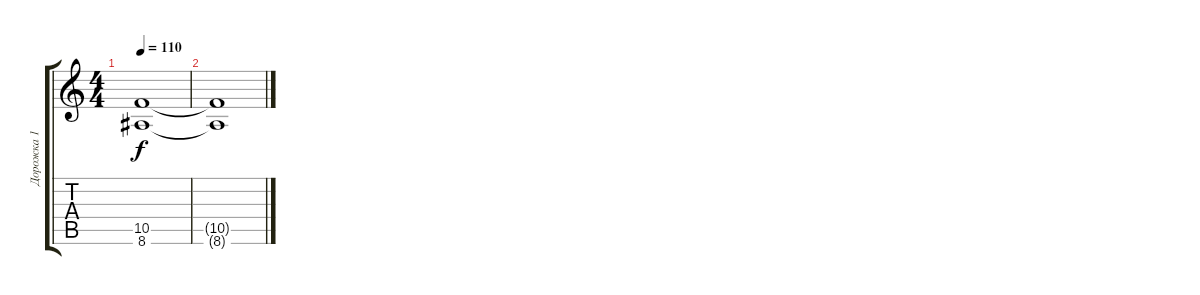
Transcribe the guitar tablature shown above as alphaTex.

\track ("Дорожка 1" "Дорожка 1") {instrument overdrivenguitar}
\staff {score tabs}
\tuning (D4 A3 F3 C3 G2 D2) {hide}
\ts (4 4)
\tempo 110
\clef g2
\ks c
(10.5 8.6).1{dy f} |
(10.5{t} 8.6{t}).1
